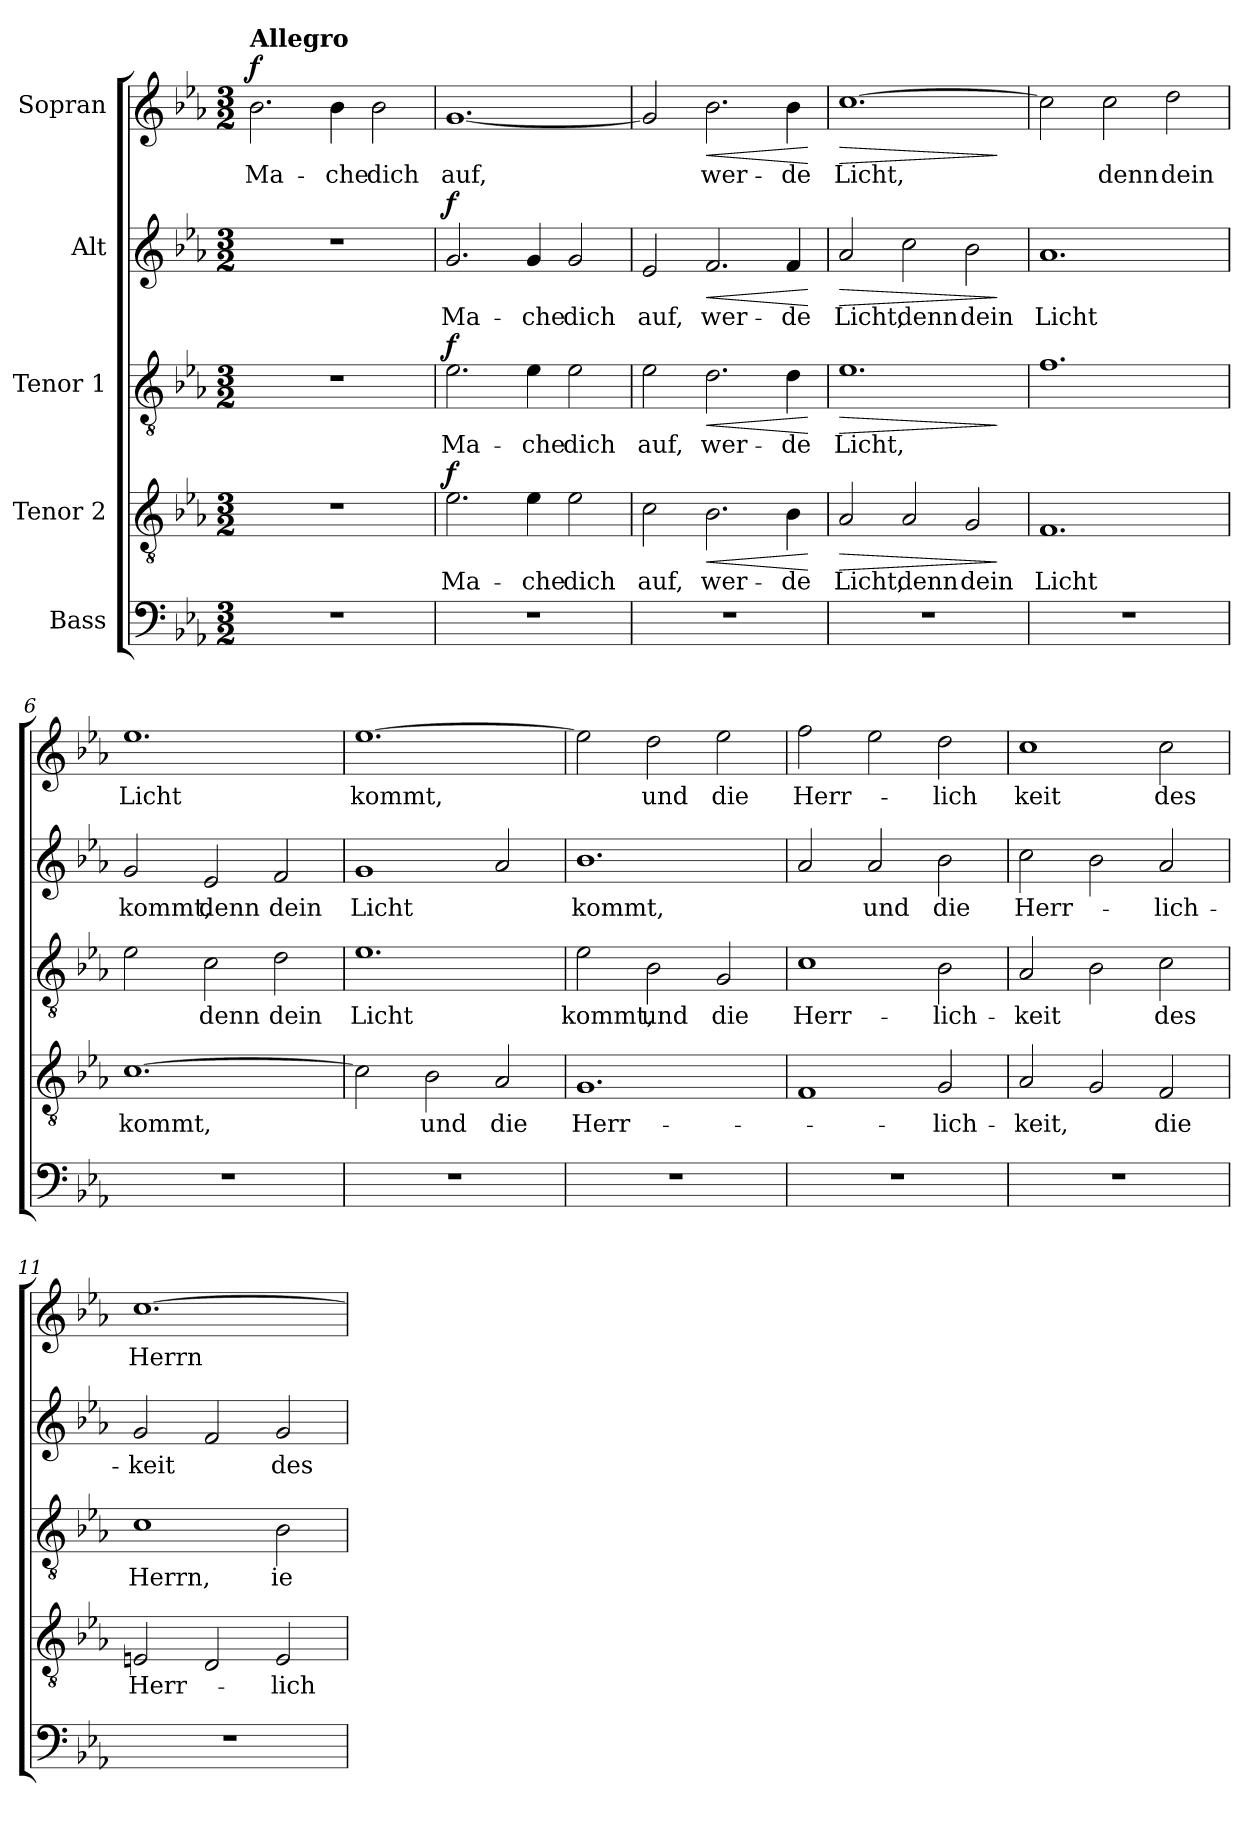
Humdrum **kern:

**kern	**kern	**text	**dynam	**kern	**text	**dynam	**kern	**text	**dynam	**kern	**text	**dynam
*part5	*part4	*part4	*part4	*part3	*part3	*part3	*part2	*part2	*part2	*part1	*part1	*part1
*staff5	*staff4	*staff4	*staff4	*staff3	*staff3	*staff3	*staff2	*staff2	*staff2	*staff1	*staff1	*staff1
*I"Bass	*I"Tenor 2	*	*	*I"Tenor 1	*	*	*I"Alt	*	*	*I"Sopran	*	*
*clefF4	*clefGv2	*	*	*clefGv2	*	*	*clefG2	*	*	*clefG2	*	*
*k[b-e-a-]	*k[b-e-a-]	*	*	*k[b-e-a-]	*	*	*k[b-e-a-]	*	*	*k[b-e-a-]	*	*
*M3/2	*M3/2	*	*	*M3/2	*	*	*M3/2	*	*	*M3/2	*	*
=1	=1	=1	=1	=1	=1	=1	=1	=1	=1	=1	=1	=1
!	!	!	!	!	!	!	!	!	!	!LO:TX:a:B:t=Allegro	!	!
!	!	!	!	!	!	!	!	!	!	!	!LO:LY:b	!LO:DY:a
1.r	1.r	.	.	1.r	.	.	1.r	.	.	2.b-\	Ma-	f
!	!	!	!	!	!	!	!	!	!	!	!LO:LY:b	!
.	.	.	.	.	.	.	.	.	.	4b-\	-che	.
!	!	!	!	!	!	!	!	!	!	!	!LO:LY:b	!
.	.	.	.	.	.	.	.	.	.	2b-\	dich	.
=2	=2	=2	=2	=2	=2	=2	=2	=2	=2	=2	=2	=2
!	!	!LO:LY:b	!LO:DY:a	!	!LO:LY:b	!LO:DY:a	!	!LO:LY:b	!LO:DY:a	!	!LO:LY:b	!
1.r	2.e-\	Ma-	f	2.e-\	Ma-	f	2.g/	Ma-	f	[1.g	auf,	.
!	!	!LO:LY:b	!	!	!LO:LY:b	!	!	!LO:LY:b	!	!	!	!
.	4e-\	-che	.	4e-\	-che	.	4g/	-che	.	.	.	.
!	!	!LO:LY:b	!	!	!LO:LY:b	!	!	!LO:LY:b	!	!	!	!
.	2e-\	dich	.	2e-\	dich	.	2g/	dich	.	.	.	.
=3	=3	=3	=3	=3	=3	=3	=3	=3	=3	=3	=3	=3
!	!	!LO:LY:b	!	!	!LO:LY:b	!	!	!LO:LY:b	!	!	!	!
1.r	2c\	auf,	.	2e-\	auf,	.	2e-/	auf,	.	2g/]	.	.
!	!	!LO:LY:b	!LO:HP:b	!	!LO:LY:b	!LO:HP:b	!	!LO:LY:b	!LO:HP:b	!	!LO:LY:b	!LO:HP:b
.	2.B-\	wer-	<	2.d\	wer-	<	2.f/	wer-	<	2.b-\	wer-	<
!	!	!LO:LY:b	!	!	!LO:LY:b	!	!	!LO:LY:b	!	!	!LO:LY:b	!
.	4B-\	-de	.	4d\	-de	.	4f/	-de	.	4b-\	-de	.
.	.	.	[	.	.	[	.	.	[	.	.	[
=4	=4	=4	=4	=4	=4	=4	=4	=4	=4	=4	=4	=4
!	!	!LO:LY:b	!LO:HP:b	!	!LO:LY:b	!LO:HP:b	!	!LO:LY:b	!LO:HP:b	!	!LO:LY:b	!LO:HP:b
1.r	2A-/	Licht,	>	1.e-	Licht,	>	2a-/	Licht,	>	[1.cc	Licht,	>
!	!	!LO:LY:b	!	!	!	!	!	!LO:LY:b	!	!	!	!
.	2A-/	denn	.	.	.	.	2cc\	denn	.	.	.	.
!	!	!LO:LY:b	!	!	!	!	!	!LO:LY:b	!	!	!	!
.	2G/	dein	.	.	.	.	2b-\	dein	.	.	.	.
.	.	.	]	.	.	]	.	.	]	.	.	]
=5	=5	=5	=5	=5	=5	=5	=5	=5	=5	=5	=5	=5
!	!	!LO:LY:b	!	!	!	!	!	!LO:LY:b	!	!	!	!
1.r	1.F	Licht	.	1.f	.	.	1.a-	Licht	.	2cc\]	.	.
!	!	!	!	!	!	!	!	!	!	!	!LO:LY:b	!
.	.	.	.	.	.	.	.	.	.	2cc\	denn	.
!	!	!	!	!	!	!	!	!	!	!	!LO:LY:b	!
.	.	.	.	.	.	.	.	.	.	2dd\	dein	.
!!LO:LB:g=z
=6	=6	=6	=6	=6	=6	=6	=6	=6	=6	=6	=6	=6
!	!	!LO:LY:b	!	!	!	!	!	!LO:LY:b	!	!	!LO:LY:b	!
1.r	[1.c	kommt,	.	2e-\	.	.	2g/	kommt,	.	1.ee-	Licht	.
!	!	!	!	!	!LO:LY:b	!	!	!LO:LY:b	!	!	!	!
.	.	.	.	2c\	denn	.	2e-/	denn	.	.	.	.
!	!	!	!	!	!LO:LY:b	!	!	!LO:LY:b	!	!	!	!
.	.	.	.	2d\	dein	.	2f/	dein	.	.	.	.
=7	=7	=7	=7	=7	=7	=7	=7	=7	=7	=7	=7	=7
!	!	!	!	!	!LO:LY:b	!	!	!LO:LY:b	!	!	!LO:LY:b	!
1.r	2c\]	.	.	1.e-	Licht	.	1g	Licht	.	[1.ee-	kommt,	.
!	!	!LO:LY:b	!	!	!	!	!	!	!	!	!	!
.	2B-\	und	.	.	.	.	.	.	.	.	.	.
!	!	!LO:LY:b	!	!	!	!	!	!	!	!	!	!
.	2A-/	die	.	.	.	.	2a-/	.	.	.	.	.
=8	=8	=8	=8	=8	=8	=8	=8	=8	=8	=8	=8	=8
!	!	!LO:LY:b	!	!	!LO:LY:b	!	!	!LO:LY:b	!	!	!	!
1.r	1.G	Herr-	.	2e-\	kommt,	.	1.b-	kommt,	.	2ee-\]	.	.
!	!	!	!	!	!LO:LY:b	!	!	!	!	!	!LO:LY:b	!
.	.	.	.	2B-\	und	.	.	.	.	2dd\	und	.
!	!	!	!	!	!LO:LY:b	!	!	!	!	!	!LO:LY:b	!
.	.	.	.	2G/	die	.	.	.	.	2ee-\	die	.
=9	=9	=9	=9	=9	=9	=9	=9	=9	=9	=9	=9	=9
!	!	!	!	!	!LO:LY:b	!	!	!	!	!	!LO:LY:b	!
1.r	1F	.	.	1c	Herr-	.	2a-/	.	.	2ff\	Herr-	.
!	!	!	!	!	!	!	!	!LO:LY:b	!	!	!	!
.	.	.	.	.	.	.	2a-/	und	.	2ee-\	.	.
!	!	!LO:LY:b	!	!	!LO:LY:b	!	!	!LO:LY:b	!	!	!LO:LY:b	!
.	2G/	-lich-	.	2B-\	-lich-	.	2b-\	die	.	2dd\	-lich	.
=10	=10	=10	=10	=10	=10	=10	=10	=10	=10	=10	=10	=10
!	!	!LO:LY:b	!	!	!LO:LY:b	!	!	!LO:LY:b	!	!	!LO:LY:b	!
1.r	2A-/	-keit,	.	2A-/	-keit	.	2cc\	Herr-	.	1cc	keit	.
.	2G/	.	.	2B-\	.	.	2b-\	.	.	.	.	.
!	!	!LO:LY:b	!	!	!LO:LY:b	!	!	!LO:LY:b	!	!	!LO:LY:b	!
.	2F/	die	.	2c\	des	.	2a-/	-lich-	.	2cc\	des	.
!!LO:LB:g=z
=11	=11	=11	=11	=11	=11	=11	=11	=11	=11	=11	=11	=11
!	!	!LO:LY:b	!	!	!LO:LY:b	!	!	!LO:LY:b	!	!	!LO:LY:b	!
1.r	2En/	Herr-	.	1c	Herrn,	.	2g/	-keit	.	[1.cc	Herrn	.
.	2D/	.	.	.	.	.	2f/	.	.	.	.	.
!	!	!LO:LY:b	!	!	!LO:LY:b	!	!	!LO:LY:b	!	!	!	!
.	2E/	-lich-	.	2B-\	ie	.	2g/	des	.	.	.	.
=	=	=	=	=	=	=	=	=	=	=	=	=
*-	*-	*-	*-	*-	*-	*-	*-	*-	*-	*-	*-	*-
